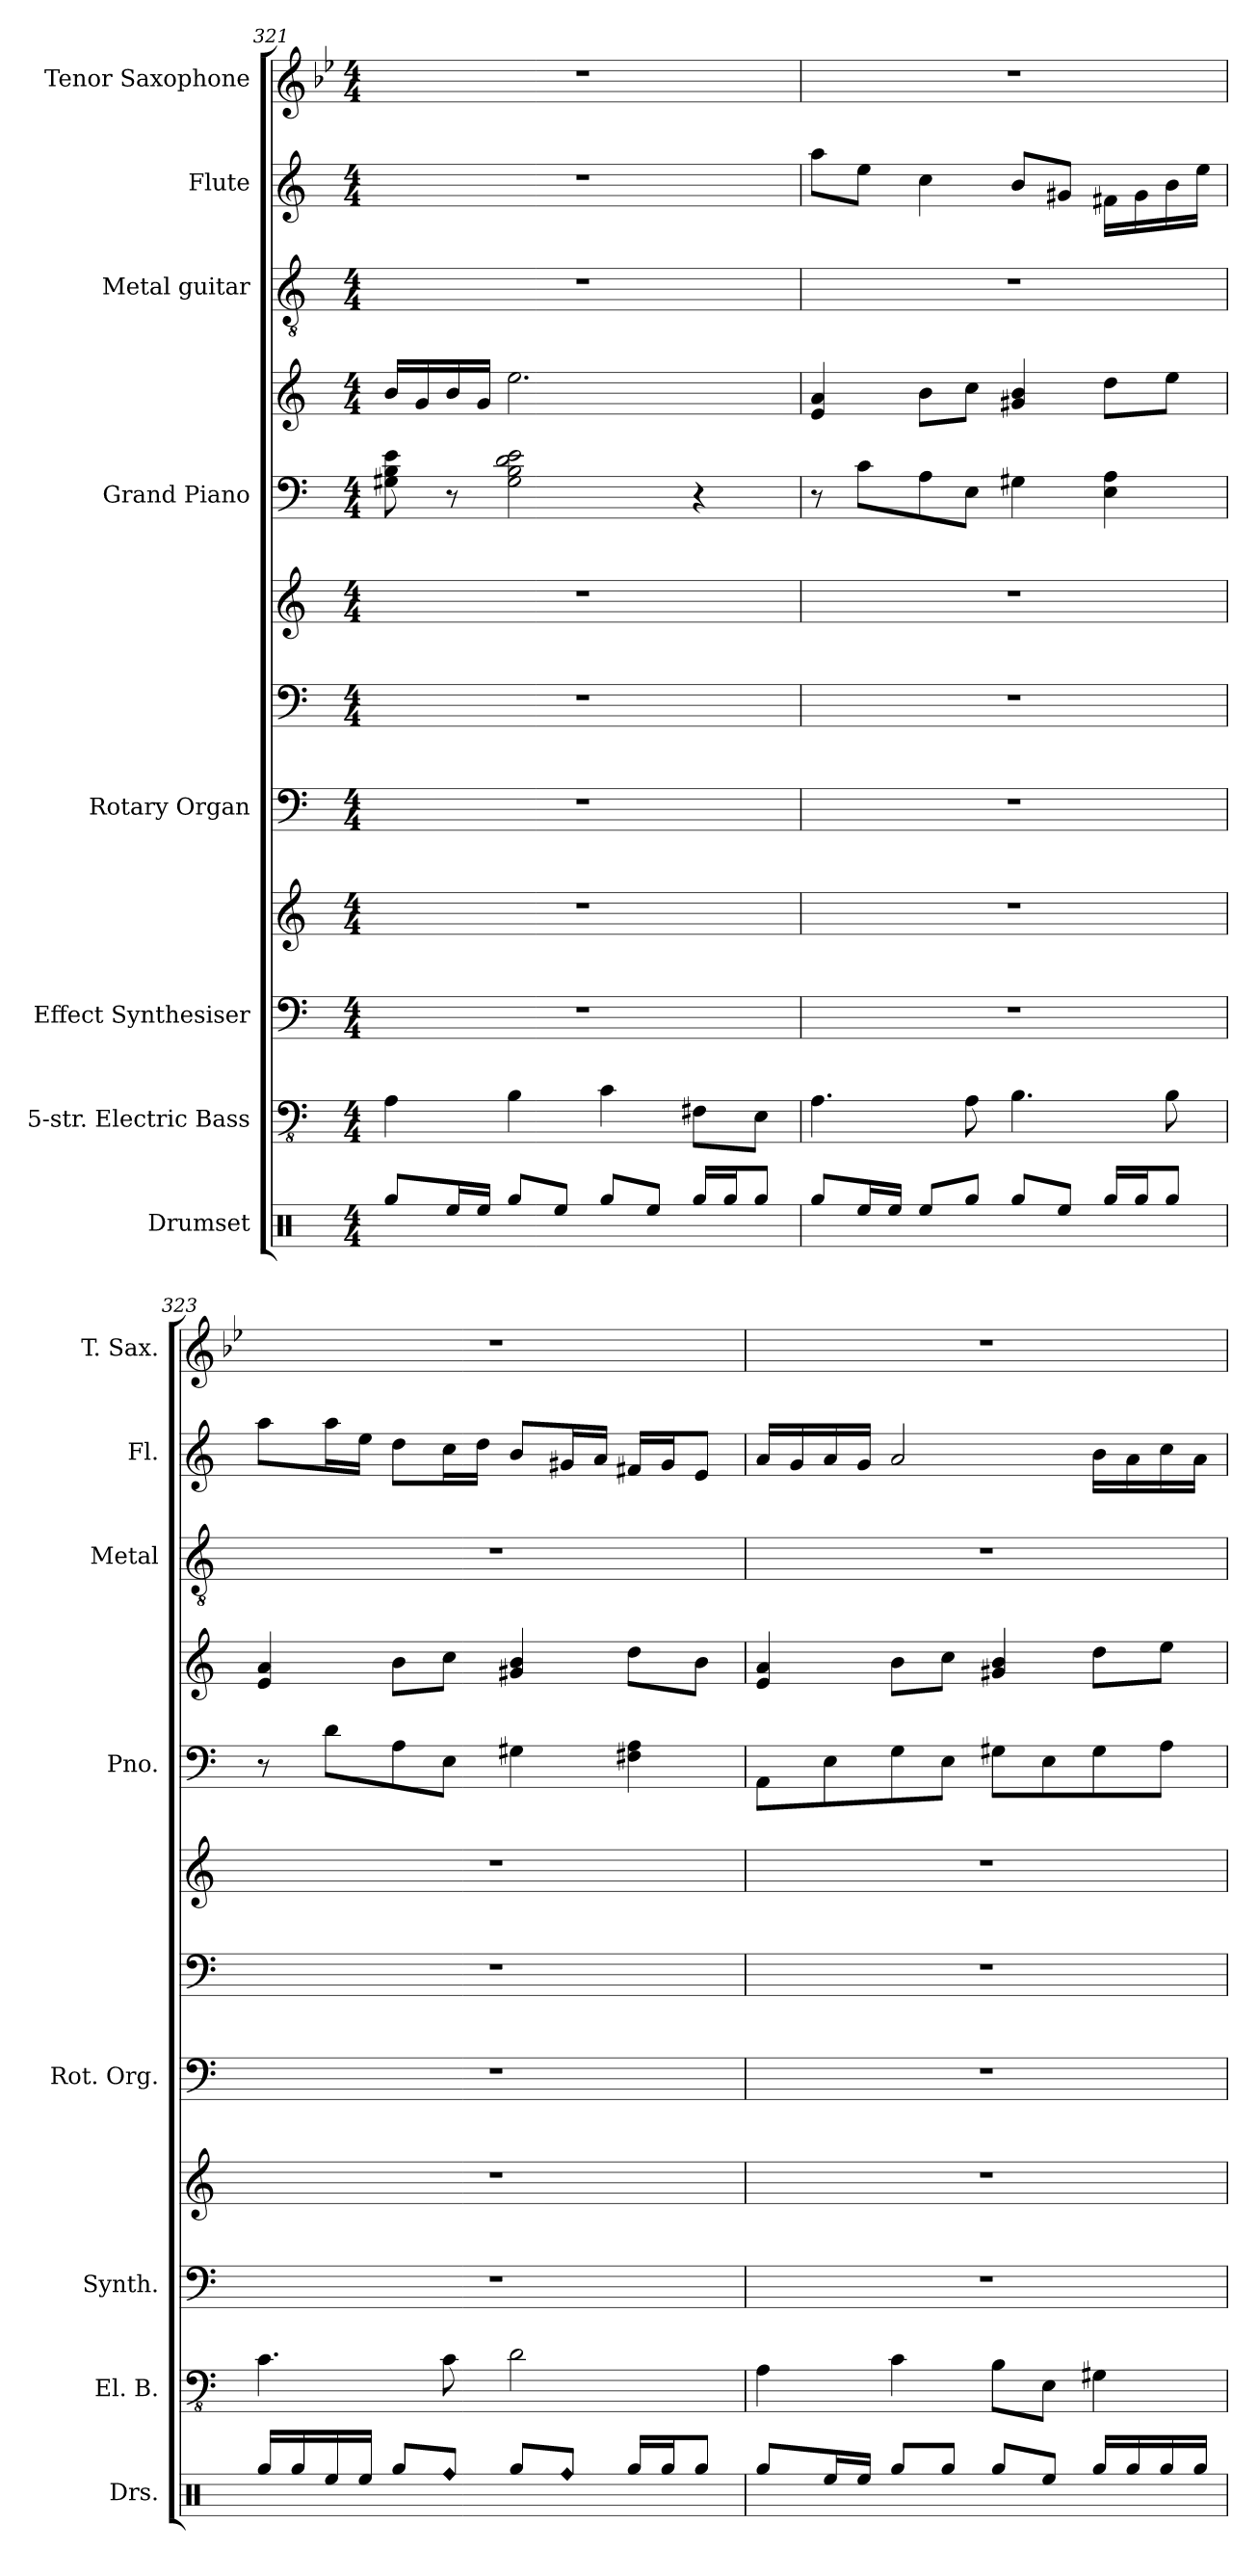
**kern	**kern	**kern	**kern	**kern	**kern	**kern	**kern	**kern	**kern	**kern	**kern
*part8	*part7	*part6	*part6	*part5	*part5	*part5	*part4	*part4	*part3	*part2	*part1
*staff12	*staff11	*staff10	*staff9	*staff8	*staff7	*staff6	*staff5	*staff4	*staff3	*staff2	*staff1
*I"Drumset	*I"5-str. Electric Bass	*I"Effect Synthesiser	*	*I"Rotary Organ	*	*	*I"Grand Piano	*	*I"Metal guitar	*I"Flute	*I"Tenor Saxophone
*I'Drs.	*I'El. B.	*I'Synth.	*	*I'Rot. Org.	*	*	*I'Pno.	*	*I'Metal	*I'Fl.	*I'T. Sax.
*clefX	*clefFv4	*clefF4	*clefG2	*clefF4	*clefF4	*clefG2	*clefF4	*clefG2	*clefGv2	*clefG2	*clefG2
*	*	*	*	*	*	*	*	*	*	*	*ITrd8c14
*k[]	*k[]	*k[]	*k[]	*k[]	*k[]	*k[]	*k[]	*k[]	*k[]	*k[]	*k[b-e-]
*M4/4	*M4/4	*M4/4	*M4/4	*M4/4	*M4/4	*M4/4	*M4/4	*M4/4	*M4/4	*M4/4	*M4/4
=321	=321	=321	=321	=321	=321	=321	=321	=321	=321	=321	=321
8Rgg/L	4AA\	1r	1r	1r	1r	1r	8G#X\ 8B\ 8e\	16b/LL	1r	1r	1r
.	.	.	.	.	.	.	.	16g/	.	.	.
16Ree/L	.	.	.	.	.	.	8r	16b/	.	.	.
16Ree/JJ	.	.	.	.	.	.	.	16g/JJ	.	.	.
8Rgg/L	4BB\	.	.	.	.	.	2G#\ 2B\ 2d\ 2e\	2.ee\	.	.	.
8Ree/J	.	.	.	.	.	.	.	.	.	.	.
8Rgg/L	4C\	.	.	.	.	.	.	.	.	.	.
8Ree/J	.	.	.	.	.	.	.	.	.	.	.
16Rgg/LL	8FF#X\L	.	.	.	.	.	4r	.	.	.	.
16Rgg/J	.	.	.	.	.	.	.	.	.	.	.
8Rgg/J	8EE\J	.	.	.	.	.	.	.	.	.	.
!!LO:PB:g=z
=322	=322	=322	=322	=322	=322	=322	=322	=322	=322	=322	=322
8Rgg/L	4.AA\	1r	1r	1r	1r	1r	8r	4e/ 4a/	1r	8aa\L	1r
16Ree/L	.	.	.	.	.	.	8c\L	.	.	8ee\J	.
16Ree/JJ	.	.	.	.	.	.	.	.	.	.	.
8Ree/L	.	.	.	.	.	.	8A\	8b\L	.	4cc\	.
8Rgg/J	8AA\	.	.	.	.	.	8E\J	8cc\J	.	.	.
8Rgg/L	4.BB\	.	.	.	.	.	4G#X\	4g#X/ 4b/	.	8b/L	.
8Ree/J	.	.	.	.	.	.	.	.	.	8g#X/J	.
16Rgg/LL	.	.	.	.	.	.	4E\ 4A\	8dd\L	.	16f#X\LL	.
16Rgg/J	.	.	.	.	.	.	.	.	.	16g#\	.
8Rgg/J	8BB\	.	.	.	.	.	.	8ee\J	.	16b\	.
.	.	.	.	.	.	.	.	.	.	16ee\JJ	.
=323	=323	=323	=323	=323	=323	=323	=323	=323	=323	=323	=323
16Rgg/LL	4.C\	1r	1r	1r	1r	1r	8r	4e/ 4a/	1r	8aa\L	1r
16Rgg/	.	.	.	.	.	.	.	.	.	.	.
16Ree/	.	.	.	.	.	.	8d\L	.	.	16aa\L	.
16Ree/JJ	.	.	.	.	.	.	.	.	.	16ee\JJ	.
8Rgg/L	.	.	.	.	.	.	8A\	8b\L	.	8dd\L	.
!LO:N:head=diamond	!	!	!	!	!	!	!	!	!	!	!
8Rff/J	8C\	.	.	.	.	.	8E\J	8cc\J	.	16cc\L	.
.	.	.	.	.	.	.	.	.	.	16dd\JJ	.
8Rgg/L	2D\	.	.	.	.	.	4G#X\	4g#X/ 4b/	.	8b/L	.
!LO:N:head=diamond	!	!	!	!	!	!	!	!	!	!	!
8Rff/J	.	.	.	.	.	.	.	.	.	16g#X/L	.
.	.	.	.	.	.	.	.	.	.	16a/JJ	.
16Rgg/LL	.	.	.	.	.	.	4F#X\ 4A\	8dd\L	.	16f#X/LL	.
16Rgg/J	.	.	.	.	.	.	.	.	.	16g#/J	.
8Rgg/J	.	.	.	.	.	.	.	8b\J	.	8e/J	.
=324	=324	=324	=324	=324	=324	=324	=324	=324	=324	=324	=324
8Rgg/L	4AA\	1r	1r	1r	1r	1r	8AA\L	4e/ 4a/	1r	16a/LL	1r
.	.	.	.	.	.	.	.	.	.	16g/	.
16Ree/L	.	.	.	.	.	.	8E\	.	.	16a/	.
16Ree/JJ	.	.	.	.	.	.	.	.	.	16g/JJ	.
8Rgg/L	4C\	.	.	.	.	.	8G\	8b\L	.	2a/	.
8Rgg/J	.	.	.	.	.	.	8E\J	8cc\J	.	.	.
8Rgg/L	8BB\L	.	.	.	.	.	8G#X\L	4g#X/ 4b/	.	.	.
8Ree/J	8EE\J	.	.	.	.	.	8E\	.	.	.	.
16Rgg/LL	4GG#X\	.	.	.	.	.	8G#\	8dd\L	.	16b\LL	.
16Rgg/	.	.	.	.	.	.	.	.	.	16a\	.
16Rgg/	.	.	.	.	.	.	8A\J	8ee\J	.	16cc\	.
16Rgg/JJ	.	.	.	.	.	.	.	.	.	16a\JJ	.
=	=	=	=	=	=	=	=	=	=	=	=
*-	*-	*-	*-	*-	*-	*-	*-	*-	*-	*-	*-
